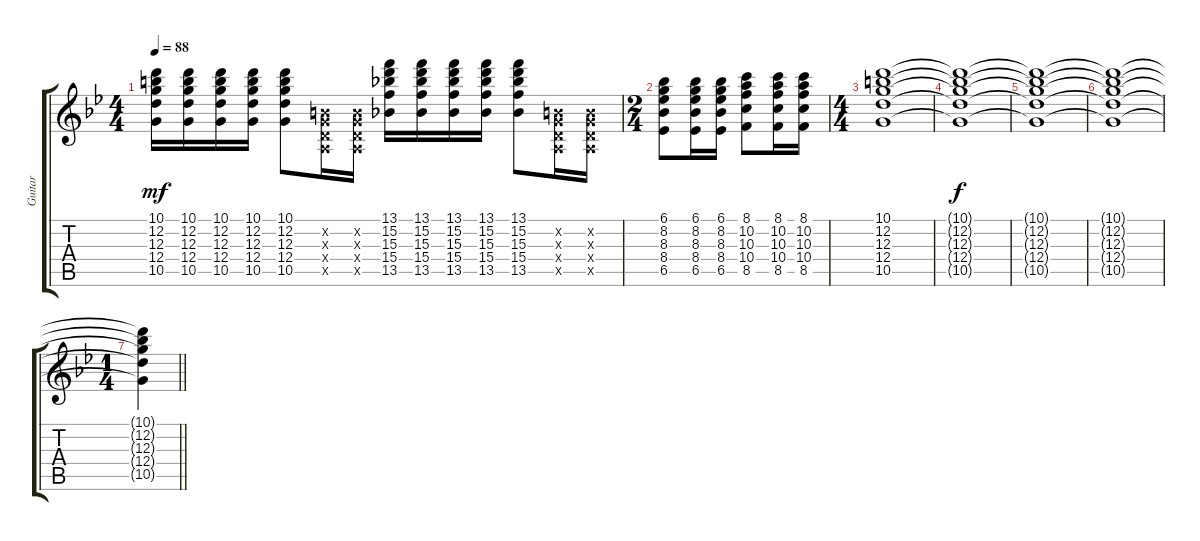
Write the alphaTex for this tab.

\track ("Guitar" "Guitar") {instrument distortionguitar}
\staff {score tabs}
\tuning (E4 B3 G3 D3 A2 E2) {hide}
\ts (4 4)
\tempo 88
\clef g2
\ks gminor
(10.1 12.2 12.3 12.4 10.5).16{dy mf} (10.1 12.2 12.3 12.4 10.5).16 (10.1 12.2 12.3 12.4 10.5).16 (10.1 12.2 12.3 12.4 10.5).16 (10.1 12.2 12.3 12.4 10.5).8 (0.2{x} 0.3{x} 0.4{x} 0.5{x}).16 (0.2{x} 0.3{x} 0.4{x} 0.5{x}).16 (13.1 15.2 15.3 15.4 13.5).16 (13.1 15.2 15.3 15.4 13.5).16 (13.1 15.2 15.3 15.4 13.5).16 (13.1 15.2 15.3 15.4 13.5).16 (13.1 15.2 15.3 15.4 13.5).8 (0.2{x} 0.3{x} 0.4{x} 0.5{x}).16 (0.2{x} 0.3{x} 0.4{x} 0.5{x}).16 |
\ts (2 4)
(6.1 8.2 8.3 8.4 6.5).8 (6.1 8.2 8.3 8.4 6.5).16 (6.1 8.2 8.3 8.4 6.5).16 (8.1 10.2 10.3 10.4 8.5).8 (8.1 10.2 10.3 10.4 8.5).16 (8.1 10.2 10.3 10.4 8.5).16 |
\ts (4 4)
(10.1 12.2 12.3 12.4 10.5).1 |
(10.1{t} 12.2{t} 12.3{t} 12.4{t} 10.5{t}).1{dy f} |
(10.1{t} 12.2{t} 12.3{t} 12.4{t} 10.5{t}).1 |
(10.1{t} 12.2{t} 12.3{t} 12.4{t} 10.5{t}).1 |
\ts (1 4)
\barLineRight lightlight
(10.1{t} 12.2{t} 12.3{t} 12.4{t} 10.5{t}).4
